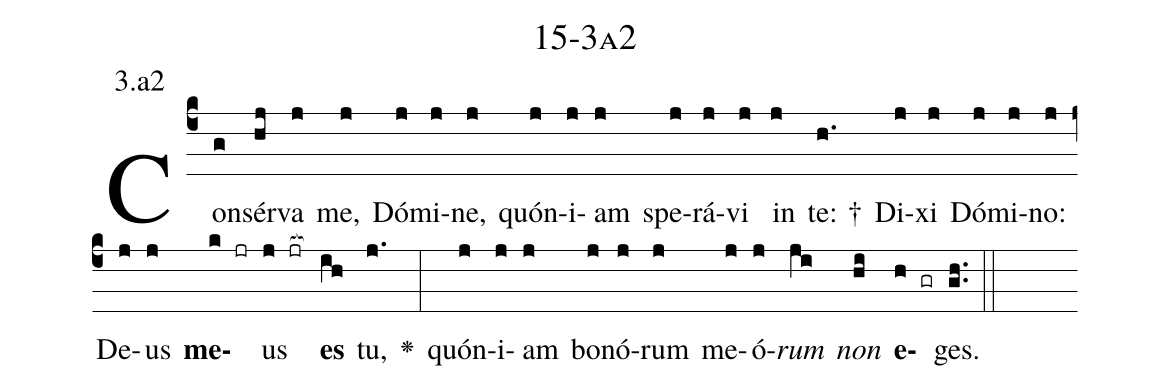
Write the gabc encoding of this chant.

name: 15-3a2;
annotation: 3.a2;
%%
(c4)Con(g)sér(hj)va(j) me,(j) Dó(j)mi(j)ne,(j) quón(j)i(j)am(j) spe(j)rá(j)vi(j) in(j) te: †(h.) Di(j)xi(j) Dó(j)mi(j)no:(j) De(j)us(j) <b>me</b>(k jr)us(j jr[ocb:1{]) <b>es</b>(ih[ocb:0}]) tu,(j.) <v>\greheightstar</v>(:) quón(j)i(j)am(j) bo(j)nó(j)rum(j) me(j)ó(j)<i>rum</i>(ji) <i>non</i>(hi) <b>e</b>(h gr)ges.(gh..) (::)


%E(j) u(j) o(ji) u(hi) a(h) e.(gh..) (::)
